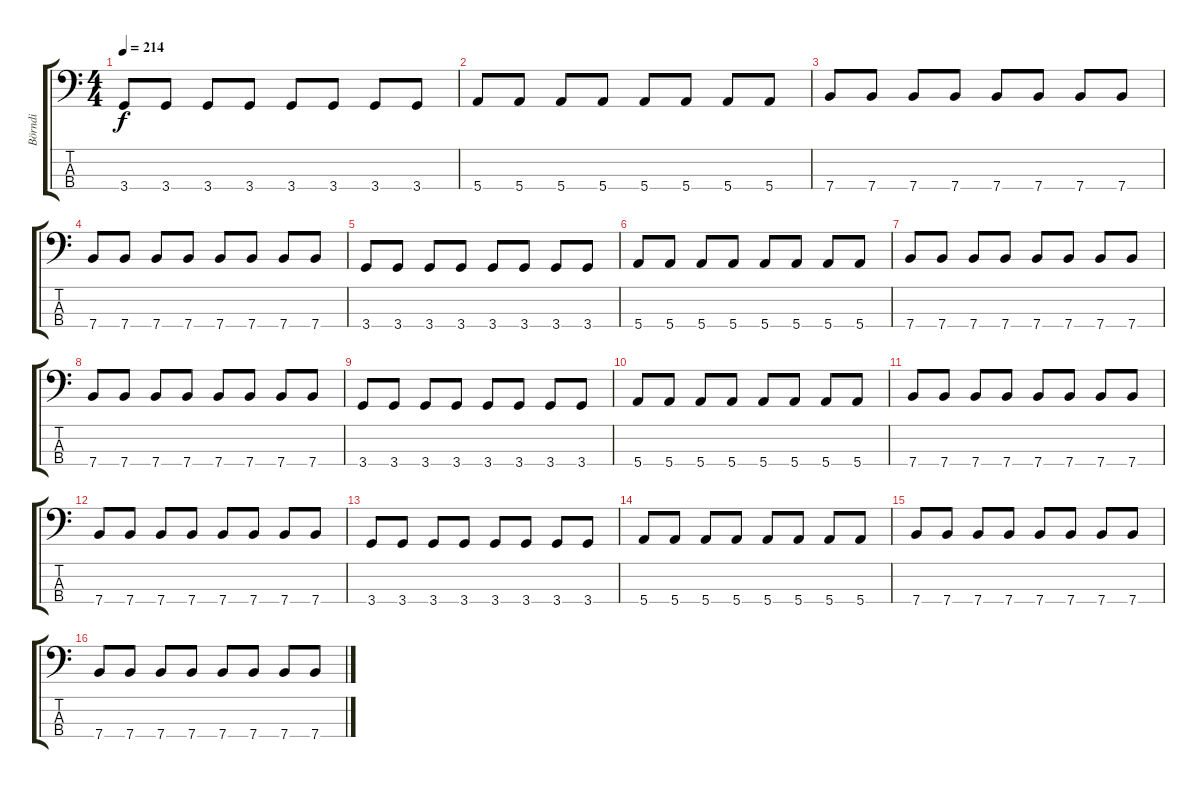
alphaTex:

\track ("Börndi" "Börndi") {instrument electricbasspick}
\staff {score tabs}
\tuning (G2 D2 A1 E1) {hide}
\ts (4 4)
\tempo 214
\clef f4
\ks c
3.4.8{dy f} 3.4.8 3.4.8 3.4.8 3.4.8 3.4.8 3.4.8 3.4.8 |
5.4.8 5.4.8 5.4.8 5.4.8 5.4.8 5.4.8 5.4.8 5.4.8 |
7.4.8 7.4.8 7.4.8 7.4.8 7.4.8 7.4.8 7.4.8 7.4.8 |
7.4.8 7.4.8 7.4.8 7.4.8 7.4.8 7.4.8 7.4.8 7.4.8 |
3.4.8 3.4.8 3.4.8 3.4.8 3.4.8 3.4.8 3.4.8 3.4.8 |
5.4.8 5.4.8 5.4.8 5.4.8 5.4.8 5.4.8 5.4.8 5.4.8 |
7.4.8 7.4.8 7.4.8 7.4.8 7.4.8 7.4.8 7.4.8 7.4.8 |
7.4.8 7.4.8 7.4.8 7.4.8 7.4.8 7.4.8 7.4.8 7.4.8 |
3.4.8 3.4.8 3.4.8 3.4.8 3.4.8 3.4.8 3.4.8 3.4.8 |
5.4.8 5.4.8 5.4.8 5.4.8 5.4.8 5.4.8 5.4.8 5.4.8 |
7.4.8 7.4.8 7.4.8 7.4.8 7.4.8 7.4.8 7.4.8 7.4.8 |
7.4.8 7.4.8 7.4.8 7.4.8 7.4.8 7.4.8 7.4.8 7.4.8 |
3.4.8 3.4.8 3.4.8 3.4.8 3.4.8 3.4.8 3.4.8 3.4.8 |
5.4.8 5.4.8 5.4.8 5.4.8 5.4.8 5.4.8 5.4.8 5.4.8 |
7.4.8 7.4.8 7.4.8 7.4.8 7.4.8 7.4.8 7.4.8 7.4.8 |
7.4.8 7.4.8 7.4.8 7.4.8 7.4.8 7.4.8 7.4.8 7.4.8
